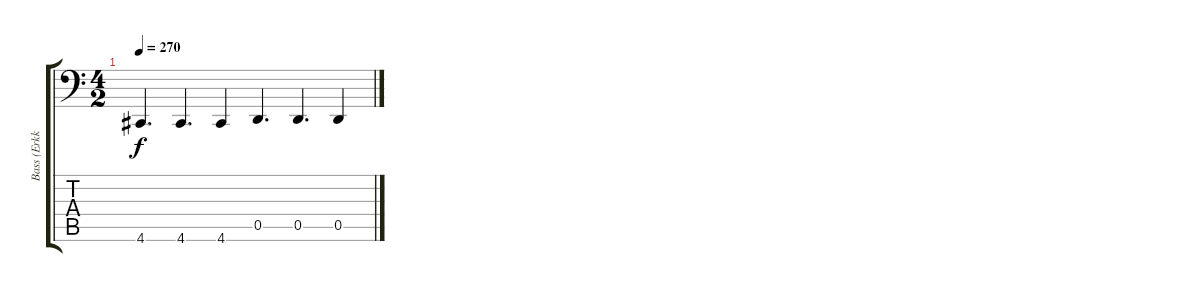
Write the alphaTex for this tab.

\track ("Bass (Erkki)" "Bass (Erkk") {instrument electricbassfinger}
\staff {score tabs}
\tuning (A2 F2 C2 G1 D1 A0) {hide}
\ts (4 2)
\tempo 270
\clef f4
\ks c
4.6.4{d dy f} 4.6.4{d} 4.6.4 0.5.4{d} 0.5.4{d} 0.5.4
